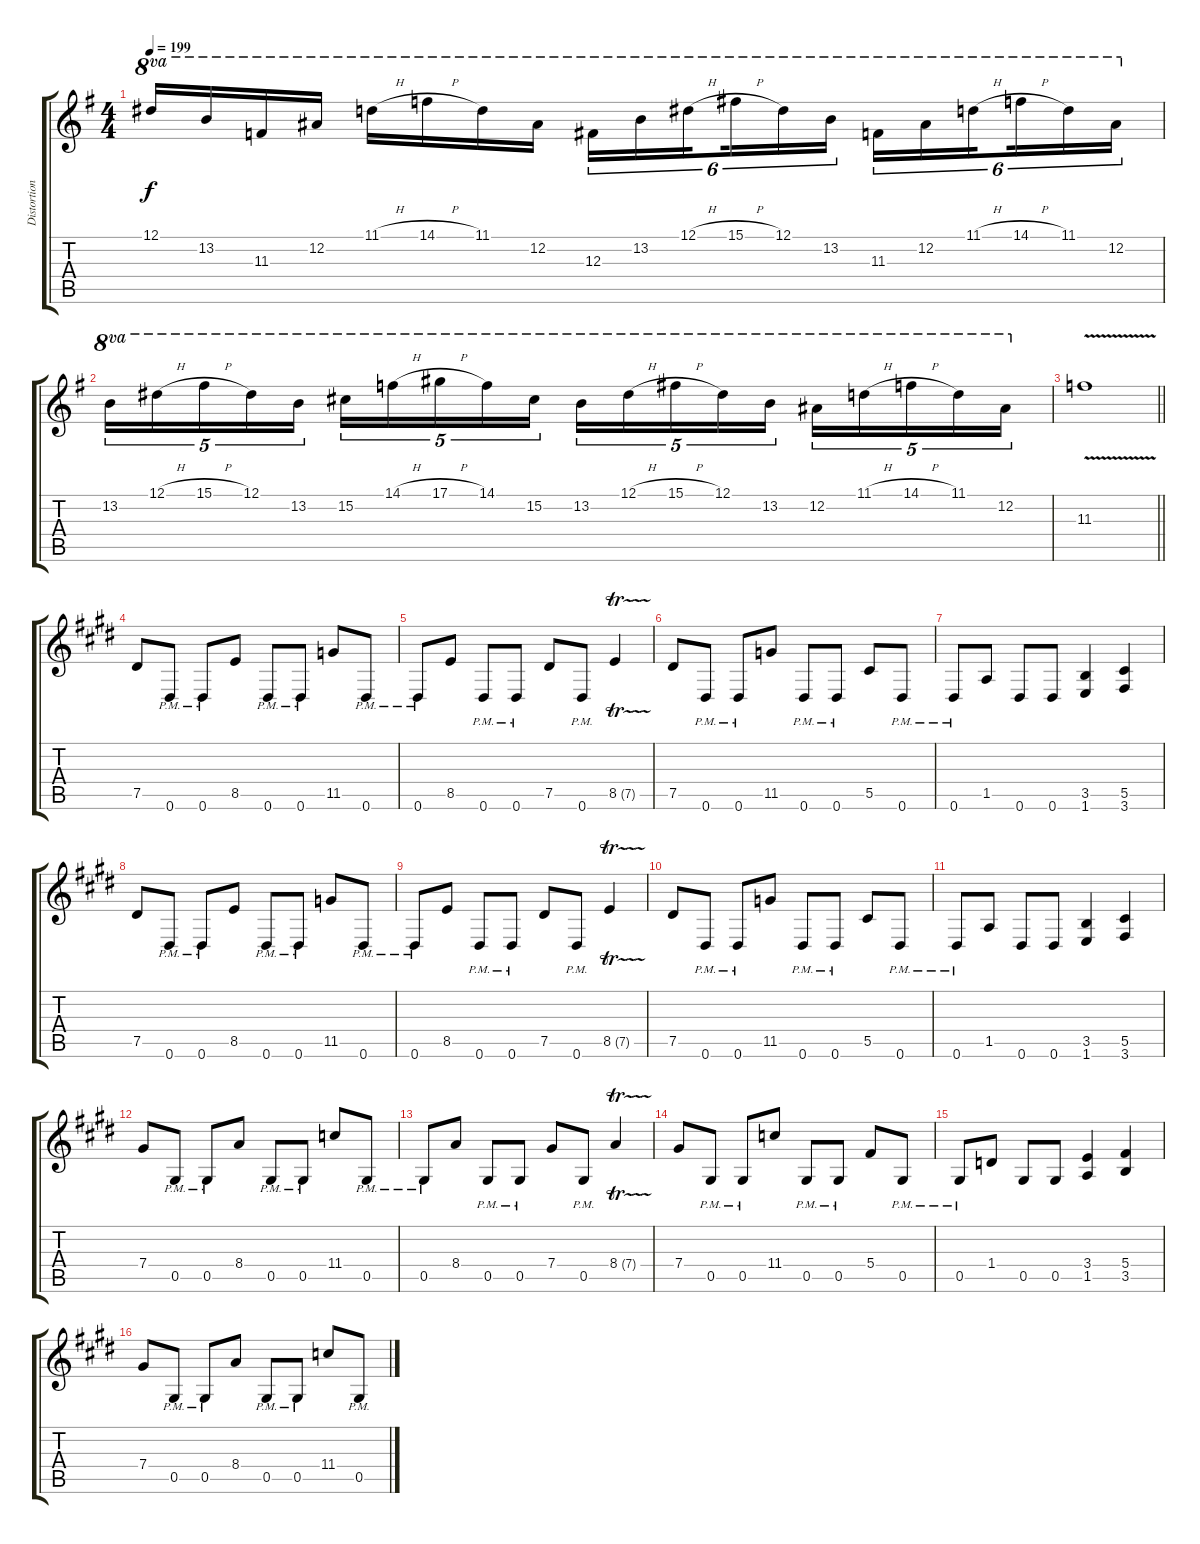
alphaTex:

\track ("Distortion" "Distortion") {instrument distortionguitar}
\staff {score tabs}
\tuning (Eb4 Bb3 Gb3 Db3 Ab2 Eb2) {hide}
\ts (4 4)
\tempo 199
\clef g2
\ks g
12.1.16{ot 8va dy f} 13.2.16{ot 8va} 11.3.16{ot 8va} 12.2.16{ot 8va} 11.1{h}.16{ot 8va} 14.1{h}.16{ot 8va} 11.1.16{ot 8va} 12.2.16{ot 8va} 12.3.16{tu (6 4) ot 8va} 13.2.16{tu (6 4) ot 8va} 12.1{h}.16{tu (6 4) ot 8va beam splitsecondary} 15.1{h}.16{tu (6 4) ot 8va} 12.1.16{tu (6 4) ot 8va} 13.2.16{tu (6 4) ot 8va} 11.3.16{tu (6 4) ot 8va} 12.2.16{tu (6 4) ot 8va} 11.1{h}.16{tu (6 4) ot 8va beam splitsecondary} 14.1{h}.16{tu (6 4) ot 8va} 11.1.16{tu (6 4) ot 8va} 12.2.16{tu (6 4) ot 8va} |
13.2.16{tu (5 4) ot 8va} 12.1{h}.16{tu (5 4) ot 8va} 15.1{h}.16{tu (5 4) ot 8va} 12.1.16{tu (5 4) ot 8va} 13.2.16{tu (5 4) ot 8va} 15.2.16{tu (5 4) ot 8va} 14.1{h}.16{tu (5 4) ot 8va} 17.1{h}.16{tu (5 4) ot 8va} 14.1.16{tu (5 4) ot 8va} 15.2.16{tu (5 4) ot 8va} 13.2.16{tu (5 4) ot 8va} 12.1{h}.16{tu (5 4) ot 8va} 15.1{h}.16{tu (5 4) ot 8va} 12.1.16{tu (5 4) ot 8va} 13.2.16{tu (5 4) ot 8va} 12.2.16{tu (5 4) ot 8va} 11.1{h}.16{tu (5 4) ot 8va} 14.1{h}.16{tu (5 4) ot 8va} 11.1.16{tu (5 4) ot 8va} 12.2.16{tu (5 4) ot 8va} |
\barLineRight lightlight
11.3{v}.1 |
\section ("" " ")
\ks e
7.5.8 0.6{pm}.8 0.6{pm}.8 8.5.8 0.6{pm}.8 0.6{pm}.8 11.5.8 0.6{pm}.8 |
0.6{pm}.8 8.5.8 0.6{pm}.8 0.6{pm}.8 7.5.8 0.6{pm}.8 8.5{tr (7 16)}.4 |
\ks c#minor
7.5.8 0.6{pm}.8 0.6{pm}.8 11.5.8 0.6{pm}.8 0.6{pm}.8 5.5.8 0.6{pm}.8 |
0.6{pm}.8 1.5.8 0.6.8 0.6.8 (3.5 1.6).4 (5.5 3.6).4 |
\ks e
7.5.8 0.6{pm}.8 0.6{pm}.8 8.5.8 0.6{pm}.8 0.6{pm}.8 11.5.8 0.6{pm}.8 |
\ks c#minor
0.6{pm}.8 8.5.8 0.6{pm}.8 0.6{pm}.8 7.5.8 0.6{pm}.8 8.5{tr (7 16)}.4 |
7.5.8 0.6{pm}.8 0.6{pm}.8 11.5.8 0.6{pm}.8 0.6{pm}.8 5.5.8 0.6{pm}.8 |
\ks e
0.6{pm}.8 1.5.8 0.6.8 0.6.8 (3.5 1.6).4 (5.5 3.6).4 |
\ks c#minor
7.4.8 0.5{pm}.8 0.5{pm}.8 8.4.8 0.5{pm}.8 0.5{pm}.8 11.4.8 0.5{pm}.8 |
0.5{pm}.8 8.4.8 0.5{pm}.8 0.5{pm}.8 7.4.8 0.5{pm}.8 8.4{tr (7 16)}.4 |
\ks e
7.4.8 0.5{pm}.8 0.5{pm}.8 11.4.8 0.5{pm}.8 0.5{pm}.8 5.4.8 0.5{pm}.8 |
\ks c#minor
0.5{pm}.8 1.4.8 0.5.8 0.5.8 (3.4 1.5).4 (5.4 3.5).4 |
7.4.8 0.5{pm}.8 0.5{pm}.8 8.4.8 0.5{pm}.8 0.5{pm}.8 11.4.8 0.5{pm}.8
